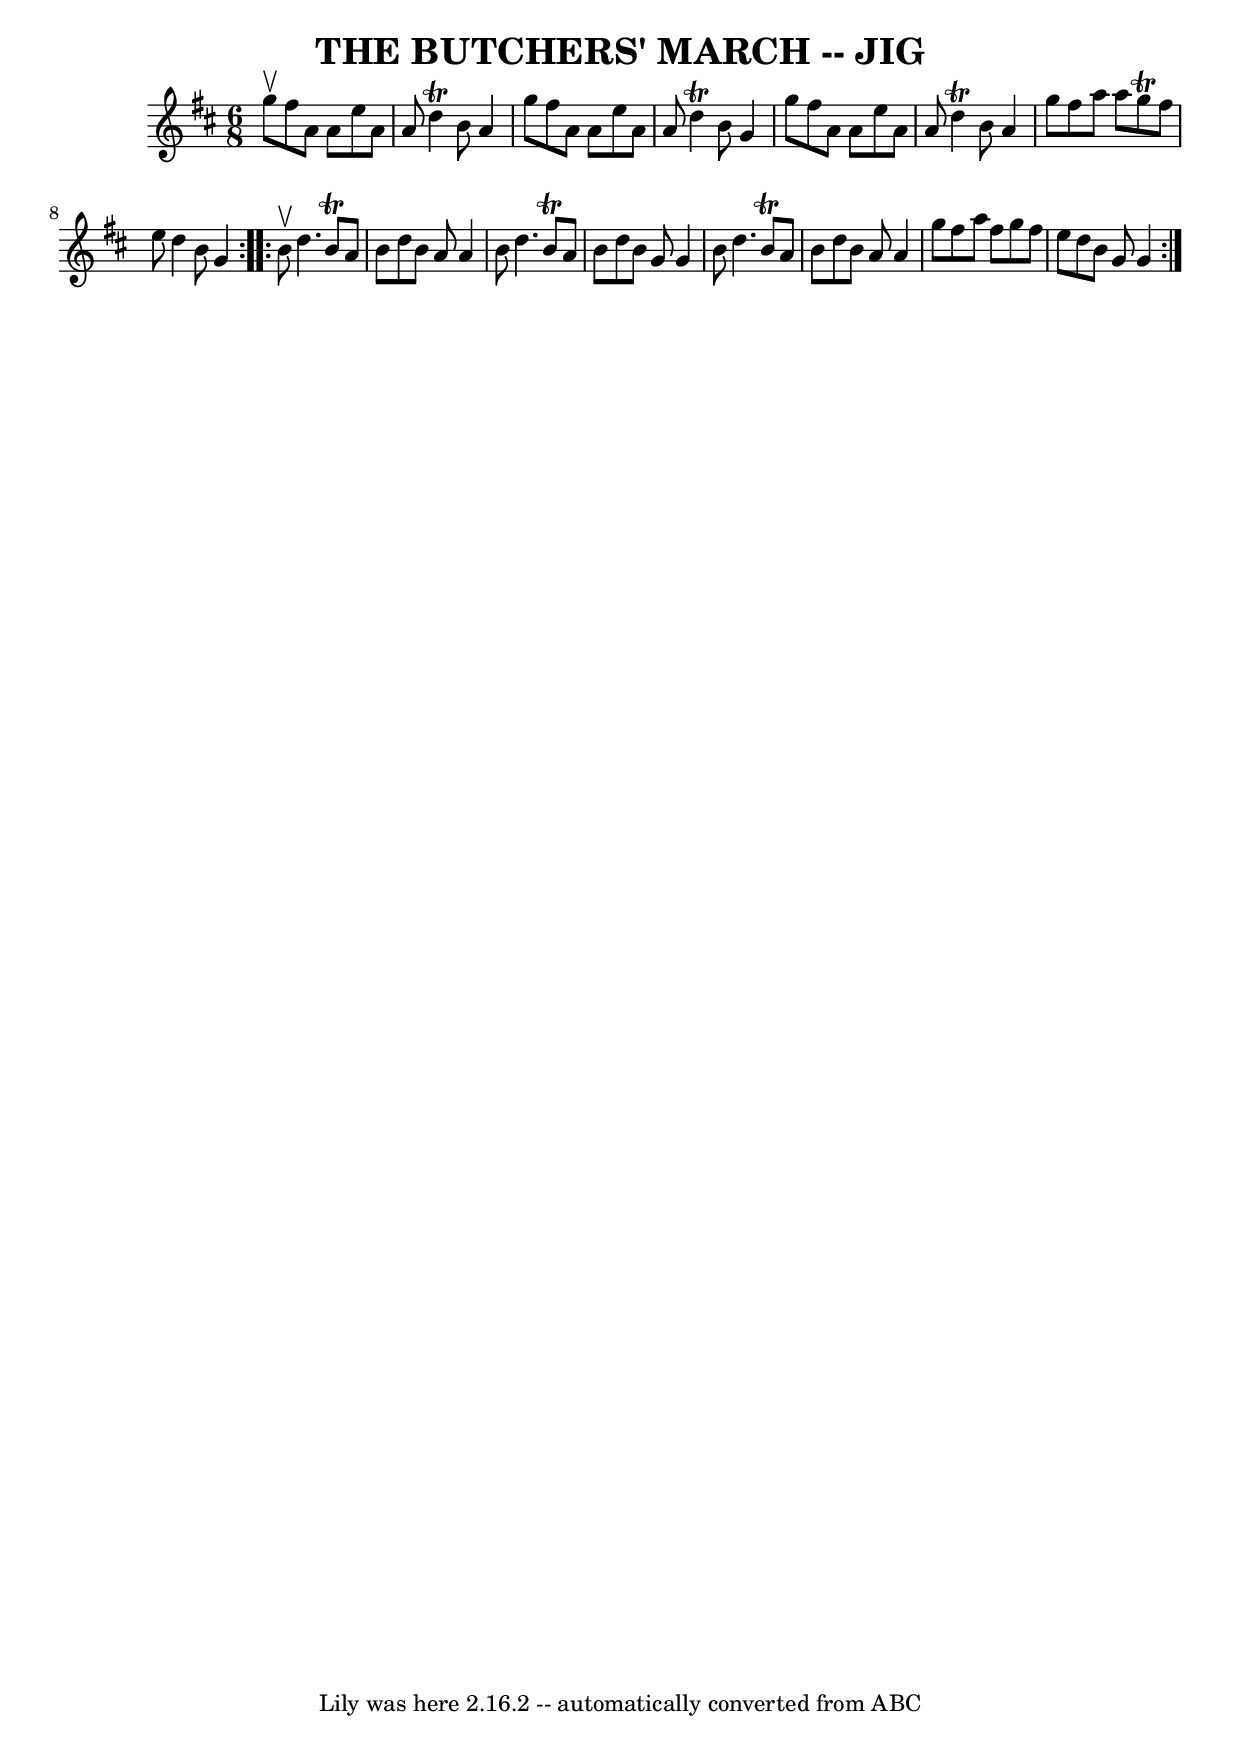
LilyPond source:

\version "2.16.2"
\include "Mammoth.ily"
\header {
  %% book = "Ryan's Mammoth Collection of Fiddle Tunes"
  crossRefNumber = "1"
  footnotes = ""
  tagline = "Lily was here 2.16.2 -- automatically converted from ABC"
  title = "THE BUTCHERS' MARCH -- JIG"

}
voicedefault =  {



  \repeat volta 2 {

    \time 6/8 
    \key d \major
    g''8^\upbow       |
    fis''8 a'8 a'8    
    e''8 a'8 a'8    |
    d''4^\trill b'8 a'4 g''8    |
    
    fis''8 a'8 a'8 e''8 a'8 a'8    |
    d''4^\trill b'8    
    g'4 g''8        |
    fis''8 a'8 a'8 e''8 a'8 a'8    
    |
    d''4^\trill b'8 a'4 g''8    |
    fis''8 a''8    
    a''8 g''8^\trill fis''8 e''8    |
    d''4 b'8 g'4    
  }     

  \repeat volta 2 {
    b'8^\upbow       |
    d''4. b'8^\trill a'8    
    b'8    |
    d''8 b'8 a'8 a'4 b'8    |
    d''4. b'8 
    ^\trill a'8 b'8    |
    d''8 b'8 g'8 g'4 b'8        
    |
    d''4. b'8^\trill a'8 b'8    |
    d''8 b'8 a'8   
    a'4 g''8    |
    fis''8 a''8 fis''8 g''8 fis''8 e''8   
    |
    d''8 b'8 g'8 g'4    
  }   

}

\score{
  <<

    \context Staff="default"
    {
      \voicedefault 
      
    }

  >>
  \layout {
    
  }
  \midi {
  }

}
